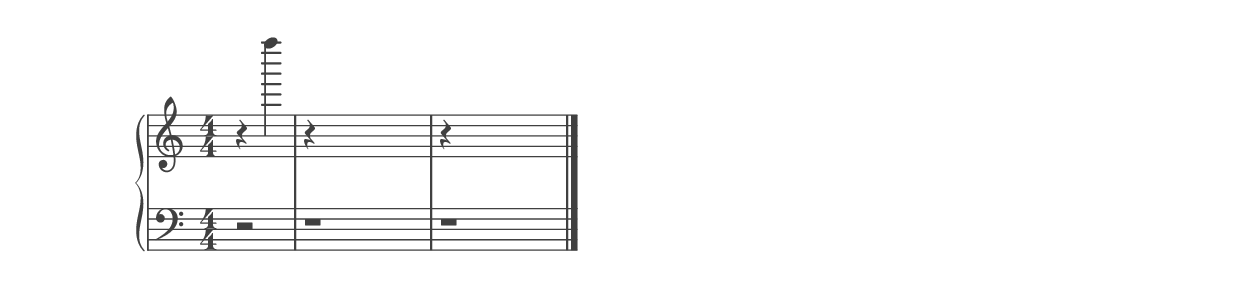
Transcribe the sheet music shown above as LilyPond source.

%% ----------------------------------------------------------------------------
%% Generated on: 2019 January 05
%% Note Name: F7
%% Octave: 7
%% Clef: treble
%% Filename: 150-81-7-treble-F7
%% ----------------------------------------------------------------------------

\version "2.19.82"

\include "../piano_note_colors.ly"

\header {
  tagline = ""
}

upper = {
  \clef treble
  \numericTimeSignature
  % treble note
  r4 f''''4
  % treble octave (hidden)
  r4 \hideNotes f''4 f'''4 f''''4
  % treble octave (hidden) repeat
  \unHideNotes
  r4 \hideNotes f''4 f'''4 f''''4
  \bar "|."
}

lower = {
  \clef bass
  \numericTimeSignature
  % bass note in color
  r2
  % bass octave (hidden)
  r1
  % bass octave (hidden) repeat
  \unHideNotes
  r1
}

\score {
  \new PianoStaff <<
    \context Score
    \applyContext #(override-color-for-all-grobs default-black)
    \time 4/4
    \partial 2
    \new Staff = upper { \upper }
    \new Staff = lower { \lower }
  >>
  \layout { }
  \midi { }
}